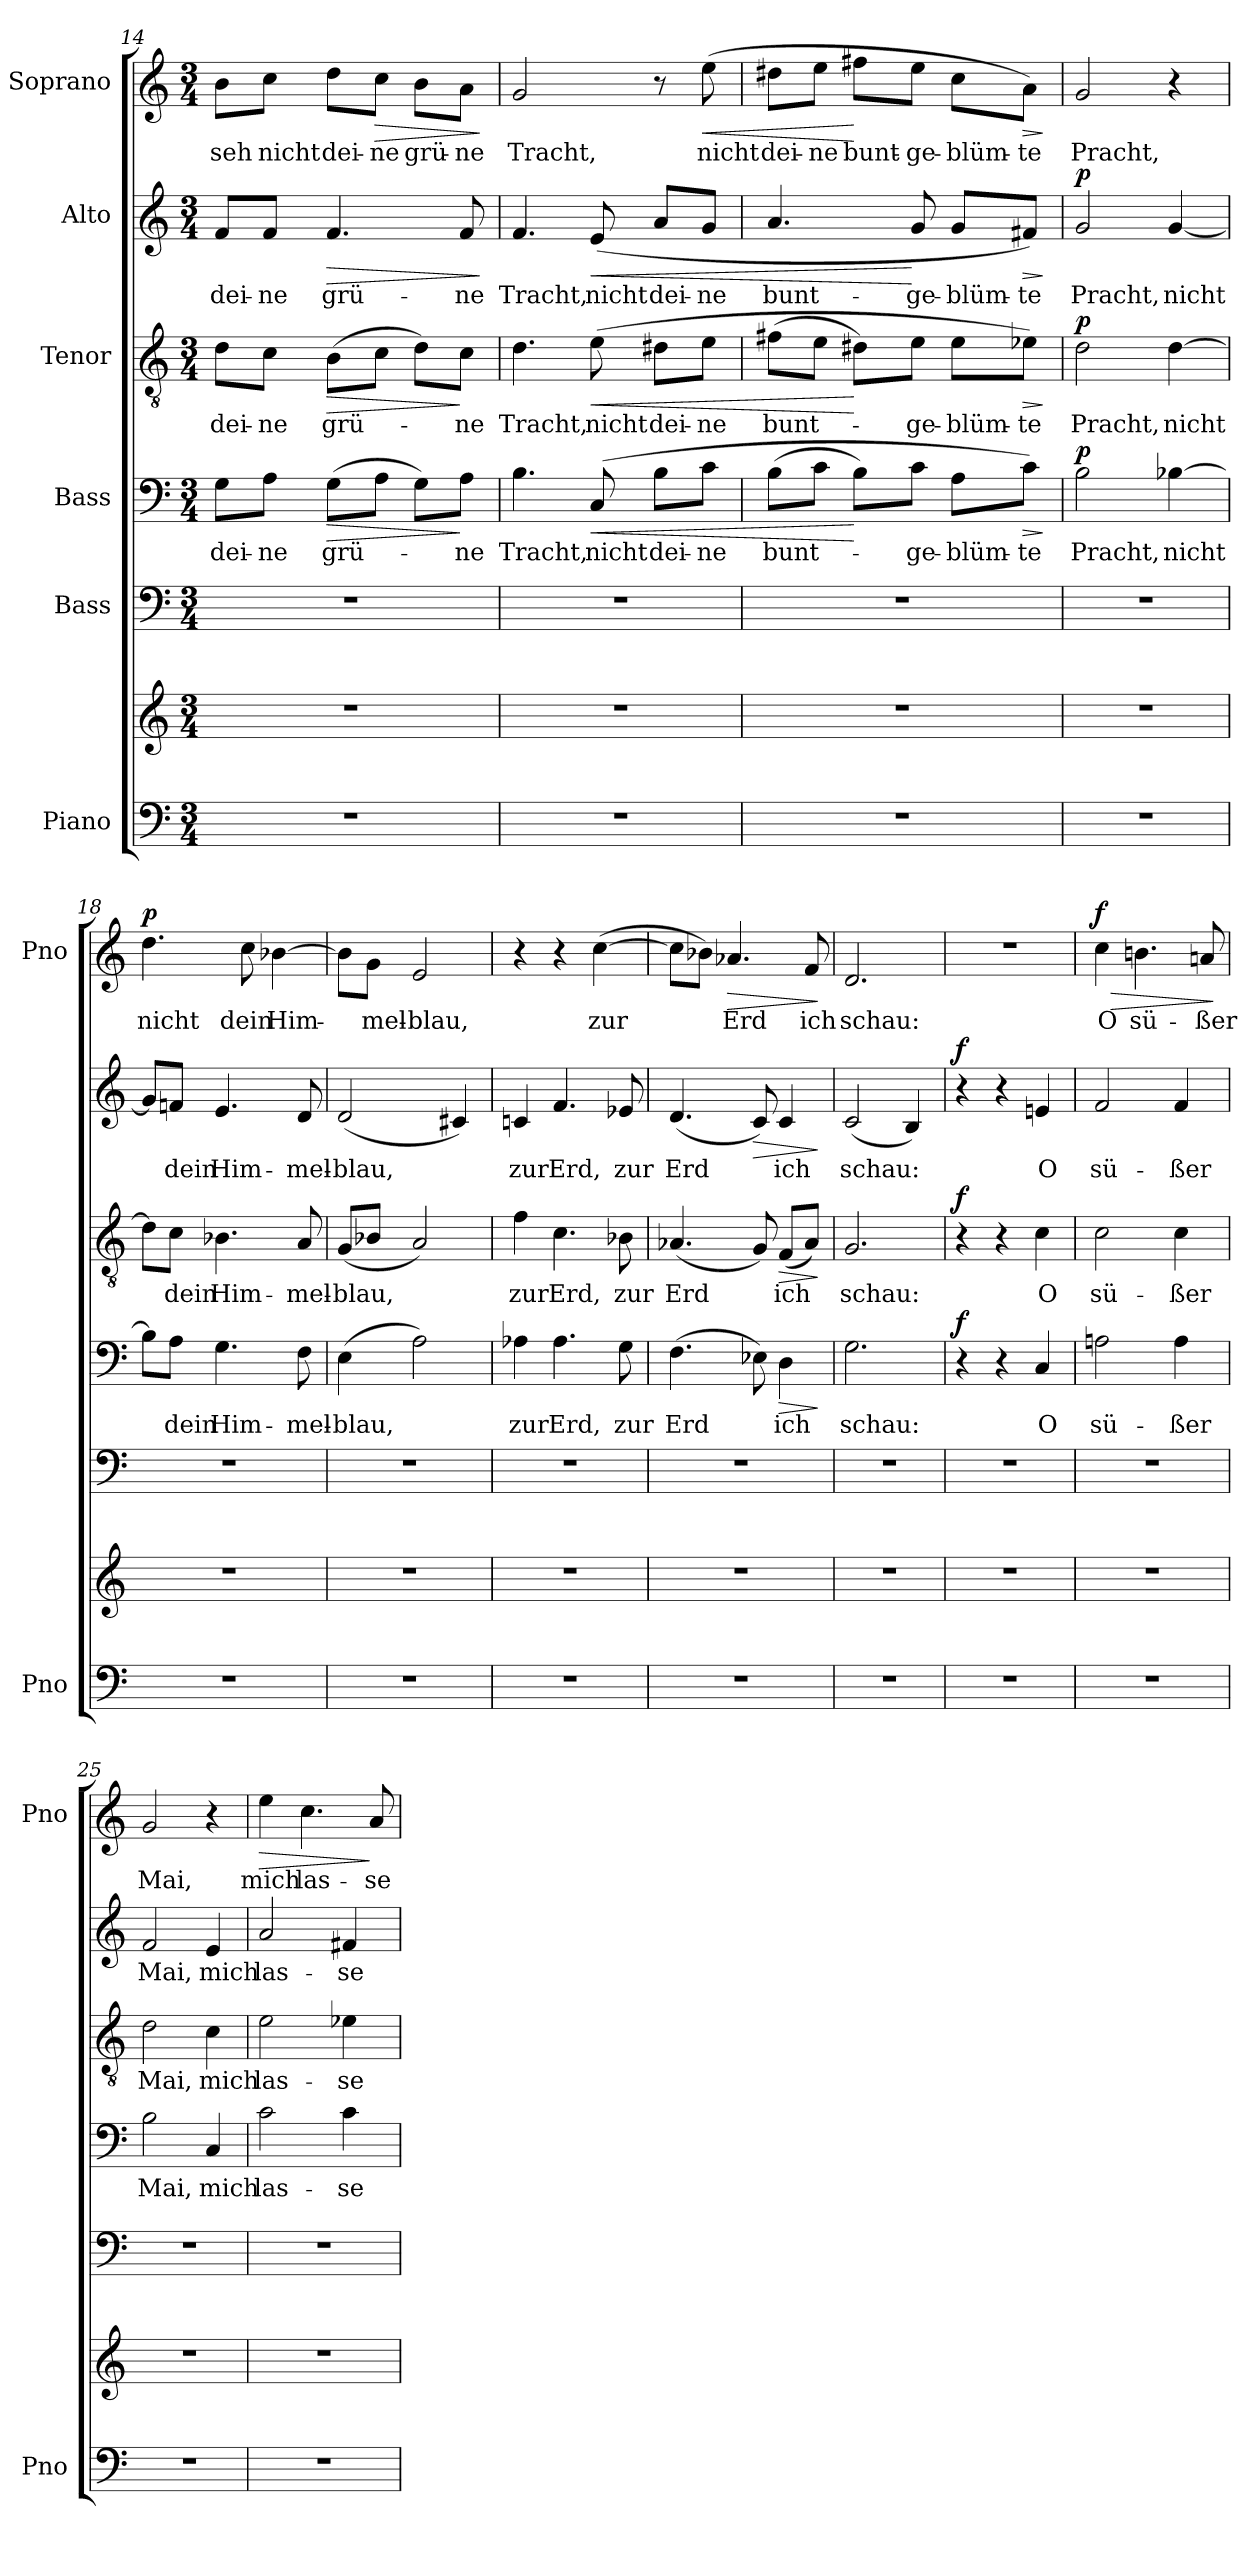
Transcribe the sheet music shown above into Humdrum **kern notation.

**kern	**kern	**kern	**kern	**text	**dynam	**kern	**text	**dynam	**kern	**text	**dynam	**kern	**text	**dynam
*part6	*part6	*part5	*part4	*part4	*part4	*part3	*part3	*part3	*part2	*part2	*part2	*part1	*part1	*part1
*staff7	*staff6	*staff5	*staff4	*staff4	*staff4	*staff3	*staff3	*staff3	*staff2	*staff2	*staff2	*staff1	*staff1	*staff1
*I"Piano	*	*I"Bass	*I"Bass	*	*	*I"Tenor	*	*	*I"Alto	*	*	*I"Soprano	*	*
*I'Pno	*	*	*	*	*	*	*	*	*	*	*	*I'Pno	*	*
*clefF4	*clefG2	*clefF4	*clefF4	*	*	*clefGv2	*	*	*clefG2	*	*	*clefG2	*	*
*k[]	*k[]	*k[]	*k[]	*	*	*k[]	*	*	*k[]	*	*	*k[]	*	*
*M3/4	*M3/4	*M3/4	*M3/4	*	*	*M3/4	*	*	*M3/4	*	*	*M3/4	*	*
=14	=14	=14	=14	=14	=14	=14	=14	=14	=14	=14	=14	=14	=14	=14
!	!	!	!	!LO:LY:b	!	!	!LO:LY:b	!	!	!LO:LY:b	!	!	!LO:LY:b	!
2.r	2.r	2.r	8G\L	dei-	.	8d\L	dei-	.	8f/L	dei-	.	8b\L	seh	.
!	!	!	!	!LO:LY:b	!	!	!LO:LY:b	!	!	!LO:LY:b	!	!	!LO:LY:b	!
.	.	.	8A\J	-ne	.	8c\J	-ne	.	8f/J	-ne	.	8cc\J	nicht	.
!	!	!	!	!LO:LY:b	!LO:HP:b	!	!LO:LY:b	!LO:HP:b	!	!LO:LY:b	!LO:HP:b	!	!LO:LY:b	!
.	.	.	(>8G\L	grü-	>	(>8B\L	grü-	>	4.f/	grü-	>	8dd\L	dei-	.
!	!	!	!	!	!	!	!	!	!	!	!	!	!LO:LY:b	!LO:HP:b
.	.	.	8A\J	.	.	8c\J	.	.	.	.	.	8cc\J	-ne	>
!	!	!	!	!	!	!	!	!	!	!	!	!	!LO:LY:b	!
.	.	.	8G\L)	.	.	8d\L)	.	.	.	.	.	8b\L	grü-	.
!	!	!	!	!LO:LY:b	!	!	!LO:LY:b	!	!	!LO:LY:b	!	!	!LO:LY:b	!
.	.	.	8A\J	-ne	]	8c\J	-ne	]	8f/	-ne	.	8a\J	-ne	.
.	.	.	.	.	.	.	.	.	.	.	]	.	.	]
=15	=15	=15	=15	=15	=15	=15	=15	=15	=15	=15	=15	=15	=15	=15
!	!	!	!	!LO:LY:b	!	!	!LO:LY:b	!	!	!LO:LY:b	!	!	!LO:LY:b	!
2.r	2.r	2.r	4.B\	Tracht,	.	4.d\	Tracht,	.	4.f/	Tracht,	.	2g/	Tracht,	.
!	!	!	!	!LO:LY:b	!LO:HP:b	!	!LO:LY:b	!LO:HP:b	!	!LO:LY:b	!LO:HP:b	!	!	!
.	.	.	(>8C/	nicht	<	(>8e\	nicht	<	(>8e/	nicht	<	.	.	.
!	!	!	!	!LO:LY:b	!	!	!LO:LY:b	!	!	!LO:LY:b	!	!	!	!
.	.	.	8B\L	dei-	.	8d#X\L	dei-	.	8a/L	dei-	.	8r	.	.
!	!	!	!	!LO:LY:b	!	!	!LO:LY:b	!	!	!LO:LY:b	!	!	!LO:LY:b	!LO:HP:b
.	.	.	8c\J	-ne	.	8e\J	-ne	.	8g/J	-ne	.	(>8ee\	nicht	<
!!LO:PB:g=z
=16	=16	=16	=16	=16	=16	=16	=16	=16	=16	=16	=16	=16	=16	=16
!	!	!	!	!LO:LY:b	!	!	!LO:LY:b	!	!	!LO:LY:b	!	!	!LO:LY:b	!
2.r	2.r	2.r	(>8B\L	bunt-	.	(>8f#X\L	bunt-	.	4.a/	bunt-	.	8dd#X\L	dei-	.
!	!	!	!	!	!	!	!	!	!	!	!	!	!LO:LY:b	!
.	.	.	8c\J	.	.	8e\J	.	.	.	.	.	8ee\J	-ne	.
!	!	!	!	!	!	!	!	!	!	!	!	!	!LO:LY:b	!
.	.	.	8B\L)	.	[	8d#X\L)	.	[	.	.	.	8ff#X\L	bunt-	[
!	!	!	!	!LO:LY:b	!	!	!LO:LY:b	!	!	!LO:LY:b	!	!	!LO:LY:b	!
.	.	.	8c\J	-ge-	.	8e\J	-ge-	.	8g/	-ge-	[	8ee\J	-ge-	.
!	!	!	!	!LO:LY:b	!	!	!LO:LY:b	!	!	!LO:LY:b	!	!	!LO:LY:b	!
.	.	.	8A\L	-blüm-	.	8e\L	-blüm-	.	8g/L	-blüm-	.	8cc\L	-blüm-	.
!	!	!	!	!LO:LY:b	!LO:HP:b	!	!LO:LY:b	!LO:HP:b	!	!LO:LY:b	!LO:HP:b	!	!LO:LY:b	!LO:HP:b
.	.	.	8c\J)	-te	>	8e-X\J)	-te	>	8f#X/J)	-te	>	8a\J)	-te	>
.	.	.	.	.	]	.	.	]	.	.	]	.	.	]
=17	=17	=17	=17	=17	=17	=17	=17	=17	=17	=17	=17	=17	=17	=17
!	!	!	!	!LO:LY:b	!LO:DY:b	!	!LO:LY:b	!LO:DY:b	!	!LO:LY:b	!LO:DY:b	!	!LO:LY:b	!
2.r	2.r	2.r	2B\	Pracht,	p	2d\	Pracht,	p	2g/	Pracht,	p	2g/	Pracht,	.
!	!	!	!	!LO:LY:b	!	!	!LO:LY:b	!	!	!LO:LY:b	!	!	!	!
.	.	.	[4B-X\	nicht	.	[4d\	nicht	.	[4g/	nicht	.	4r	.	.
=18	=18	=18	=18	=18	=18	=18	=18	=18	=18	=18	=18	=18	=18	=18
!	!	!	!	!	!	!	!	!	!	!	!	!	!LO:LY:b	!LO:DY:b
2.r	2.r	2.r	8B-\L]	.	.	8d\L]	.	.	8g/L]	.	.	4.dd\	nicht	p
!	!	!	!	!LO:LY:b	!	!	!LO:LY:b	!	!	!LO:LY:b	!	!	!	!
.	.	.	8A\J	dein	.	8c\J	dein	.	8fn/J	dein	.	.	.	.
!	!	!	!	!LO:LY:b	!	!	!LO:LY:b	!	!	!LO:LY:b	!	!	!	!
.	.	.	4.G\	Him-	.	4.B-X\	Him-	.	4.e/	Him-	.	.	.	.
!	!	!	!	!	!	!	!	!	!	!	!	!	!LO:LY:b	!
.	.	.	.	.	.	.	.	.	.	.	.	8cc\	dein	.
!	!	!	!	!	!	!	!	!	!	!	!	!	!LO:LY:b	!
.	.	.	.	.	.	.	.	.	.	.	.	[4b-X\	Him-	.
!	!	!	!	!LO:LY:b	!	!	!LO:LY:b	!	!	!LO:LY:b	!	!	!	!
.	.	.	8F\	-mel-	.	8A/	-mel-	.	8d/	-mel-	.	.	.	.
=19	=19	=19	=19	=19	=19	=19	=19	=19	=19	=19	=19	=19	=19	=19
!	!	!	!	!LO:LY:b	!	!	!LO:LY:b	!	!	!LO:LY:b	!	!	!LO:LY:b	!
2.r	2.r	2.r	(>4E\	­blau,	.	(<8G/L	­blau,	.	(<2d/	­blau,	.	8b-\L]	-­	.
!	!	!	!	!	!	!	!	!	!	!	!	!	!LO:LY:b	!
.	.	.	.	.	.	8B-X/J	.	.	.	.	.	8g\J	mel-	.
!	!	!	!	!	!	!	!	!	!	!	!	!	!LO:LY:b	!
.	.	.	2A\)	.	.	2A/)	.	.	.	.	.	2e/	-blau,	.
.	.	.	.	.	.	.	.	.	4c#X/)	.	.	.	.	.
=20	=20	=20	=20	=20	=20	=20	=20	=20	=20	=20	=20	=20	=20	=20
!	!	!	!	!LO:LY:b	!	!	!LO:LY:b	!	!	!LO:LY:b	!	!	!	!
2.r	2.r	2.r	4A-X\	zur	.	4f\	zur	.	4cn/	zur	.	4r	.	.
!	!	!	!	!LO:LY:b	!	!	!LO:LY:b	!	!	!LO:LY:b	!	!	!	!
.	.	.	4.A-\	Erd,	.	4.c\	Erd,	.	4.f/	Erd,	.	4r	.	.
!	!	!	!	!	!	!	!	!	!	!	!	!	!LO:LY:b	!
.	.	.	.	.	.	.	.	.	.	.	.	(>[4cc\	zur	.
!	!	!	!	!LO:LY:b	!	!	!LO:LY:b	!	!	!LO:LY:b	!	!	!	!
.	.	.	8G\	zur	.	8B-X\	zur	.	8e-X/	zur	.	.	.	.
!!LO:PB:g=z
=21	=21	=21	=21	=21	=21	=21	=21	=21	=21	=21	=21	=21	=21	=21
!	!	!	!	!LO:LY:b	!	!	!LO:LY:b	!	!	!LO:LY:b	!	!	!	!
2.r	2.r	2.r	(>4.F\	Erd	.	(<4.A-X/	Erd	.	(<4.d/	Erd	.	8cc\L]	.	.
.	.	.	.	.	.	.	.	.	.	.	.	8b-X\J)	.	.
!	!	!	!	!	!	!	!	!	!	!	!	!	!LO:LY:b	!LO:HP:b
.	.	.	.	.	.	.	.	.	.	.	.	4.a-X/	Erd	>
!	!	!	!	!	!	!	!	!	!	!	!LO:HP:b	!	!	!
.	.	.	8E-X\)	.	.	8G/)	.	.	8c/)	.	>	.	.	.
!	!	!	!	!LO:LY:b	!LO:HP:b	!	!LO:LY:b	!LO:HP:b	!	!LO:LY:b	!	!	!	!
.	.	.	4D\	ich	>	(<8F/L	ich	>	4c/	ich	.	.	.	.
!	!	!	!	!	!	!	!	!	!	!	!	!	!LO:LY:b	!
.	.	.	.	.	.	8A-/J)	.	.	.	.	.	8f/	ich	.
.	.	.	.	.	]	.	.	]	.	.	]	.	.	]
=22	=22	=22	=22	=22	=22	=22	=22	=22	=22	=22	=22	=22	=22	=22
!	!	!	!	!LO:LY:b	!	!	!LO:LY:b	!	!	!LO:LY:b	!	!	!LO:LY:b	!
2.r	2.r	2.r	2.G\	schau:	.	2.G/	schau:	.	(<2c/	schau:	.	2.d/	schau:	.
.	.	.	.	.	.	.	.	.	4B/)	.	.	.	.	.
=23	=23	=23	=23	=23	=23	=23	=23	=23	=23	=23	=23	=23	=23	=23
!	!	!	!	!	!LO:DY:b	!	!	!LO:DY:b	!	!	!LO:DY:b	!	!	!
2.r	2.r	2.r	4r	.	f	4r	.	f	4r	.	f	2.r	.	.
.	.	.	4r	.	.	4r	.	.	4r	.	.	.	.	.
!	!	!	!	!LO:LY:b	!	!	!LO:LY:b	!	!	!LO:LY:b	!	!	!	!
.	.	.	4C/	O	.	4c\	O	.	4en/	O	.	.	.	.
=24	=24	=24	=24	=24	=24	=24	=24	=24	=24	=24	=24	=24	=24	=24
!	!	!	!	!LO:LY:b	!	!	!LO:LY:b	!	!	!LO:LY:b	!	!	!LO:LY:b	!LO:HP:b
!	!	!	!	!	!	!	!	!	!	!	!	!	!	!LO:DY:n=1:b
2.r	2.r	2.r	2An\	sü-	.	2c\	sü-	.	2f/	sü-	.	4cc\	O	> f
!	!	!	!	!	!	!	!	!	!	!	!	!	!LO:LY:b	!
.	.	.	.	.	.	.	.	.	.	.	.	4.bn\	sü-	.
!	!	!	!	!LO:LY:b	!	!	!LO:LY:b	!	!	!LO:LY:b	!	!	!	!
.	.	.	4A\	-ßer	.	4c\	-ßer	.	4f/	-ßer	.	.	.	.
!	!	!	!	!	!	!	!	!	!	!	!	!	!LO:LY:b	!
.	.	.	.	.	.	.	.	.	.	.	.	8an/	-ßer	.
.	.	.	.	.	.	.	.	.	.	.	.	.	.	]
=25	=25	=25	=25	=25	=25	=25	=25	=25	=25	=25	=25	=25	=25	=25
!	!	!	!	!LO:LY:b	!	!	!LO:LY:b	!	!	!LO:LY:b	!	!	!LO:LY:b	!
2.r	2.r	2.r	2B\	Mai,	.	2d\	Mai,	.	2f/	Mai,	.	2g/	Mai,	.
!	!	!	!	!LO:LY:b	!	!	!LO:LY:b	!	!	!LO:LY:b	!	!	!	!
.	.	.	4C/	mich	.	4c\	mich	.	4e/	mich	.	4r	.	.
=26	=26	=26	=26	=26	=26	=26	=26	=26	=26	=26	=26	=26	=26	=26
!	!	!	!	!LO:LY:b	!	!	!LO:LY:b	!	!	!LO:LY:b	!	!	!LO:LY:b	!LO:HP:b
2.r	2.r	2.r	2c\	las-	.	2e\	las-	.	2a/	las-	.	4ee\	mich	>
!	!	!	!	!	!	!	!	!	!	!	!	!	!LO:LY:b	!
.	.	.	.	.	.	.	.	.	.	.	.	4.cc\	las-	.
!	!	!	!	!LO:LY:b	!	!	!LO:LY:b	!	!	!LO:LY:b	!	!	!	!
.	.	.	4c\	-se	.	4e-X\	-se	.	4f#X/	-se	.	.	.	.
!	!	!	!	!	!	!	!	!	!	!	!	!	!LO:LY:b	!
.	.	.	.	.	.	.	.	.	.	.	.	8a/	-se	]
=	=	=	=	=	=	=	=	=	=	=	=	=	=	=
*-	*-	*-	*-	*-	*-	*-	*-	*-	*-	*-	*-	*-	*-	*-
